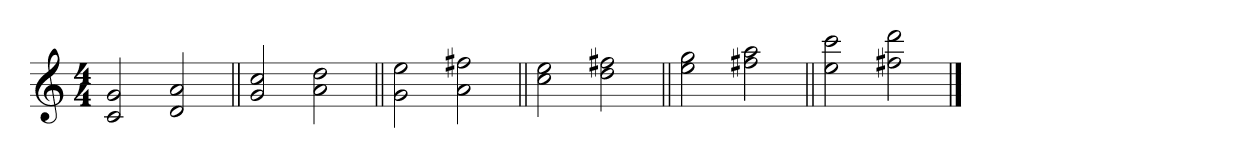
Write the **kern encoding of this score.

**kern
*part1
*staff1
*clefG2
*k[]
*M4/4
=1
2c 2g
2d 2a
=2||
2g 2cc
2a 2dd
=3||
2g 2ee
2a 2ff#X
=4||
2cc 2ee
2dd 2ff#X
=5||
2ee 2gg
2ff#X 2aa
=6||
2ee 2ccc
2ff#X 2ddd
==
*-
